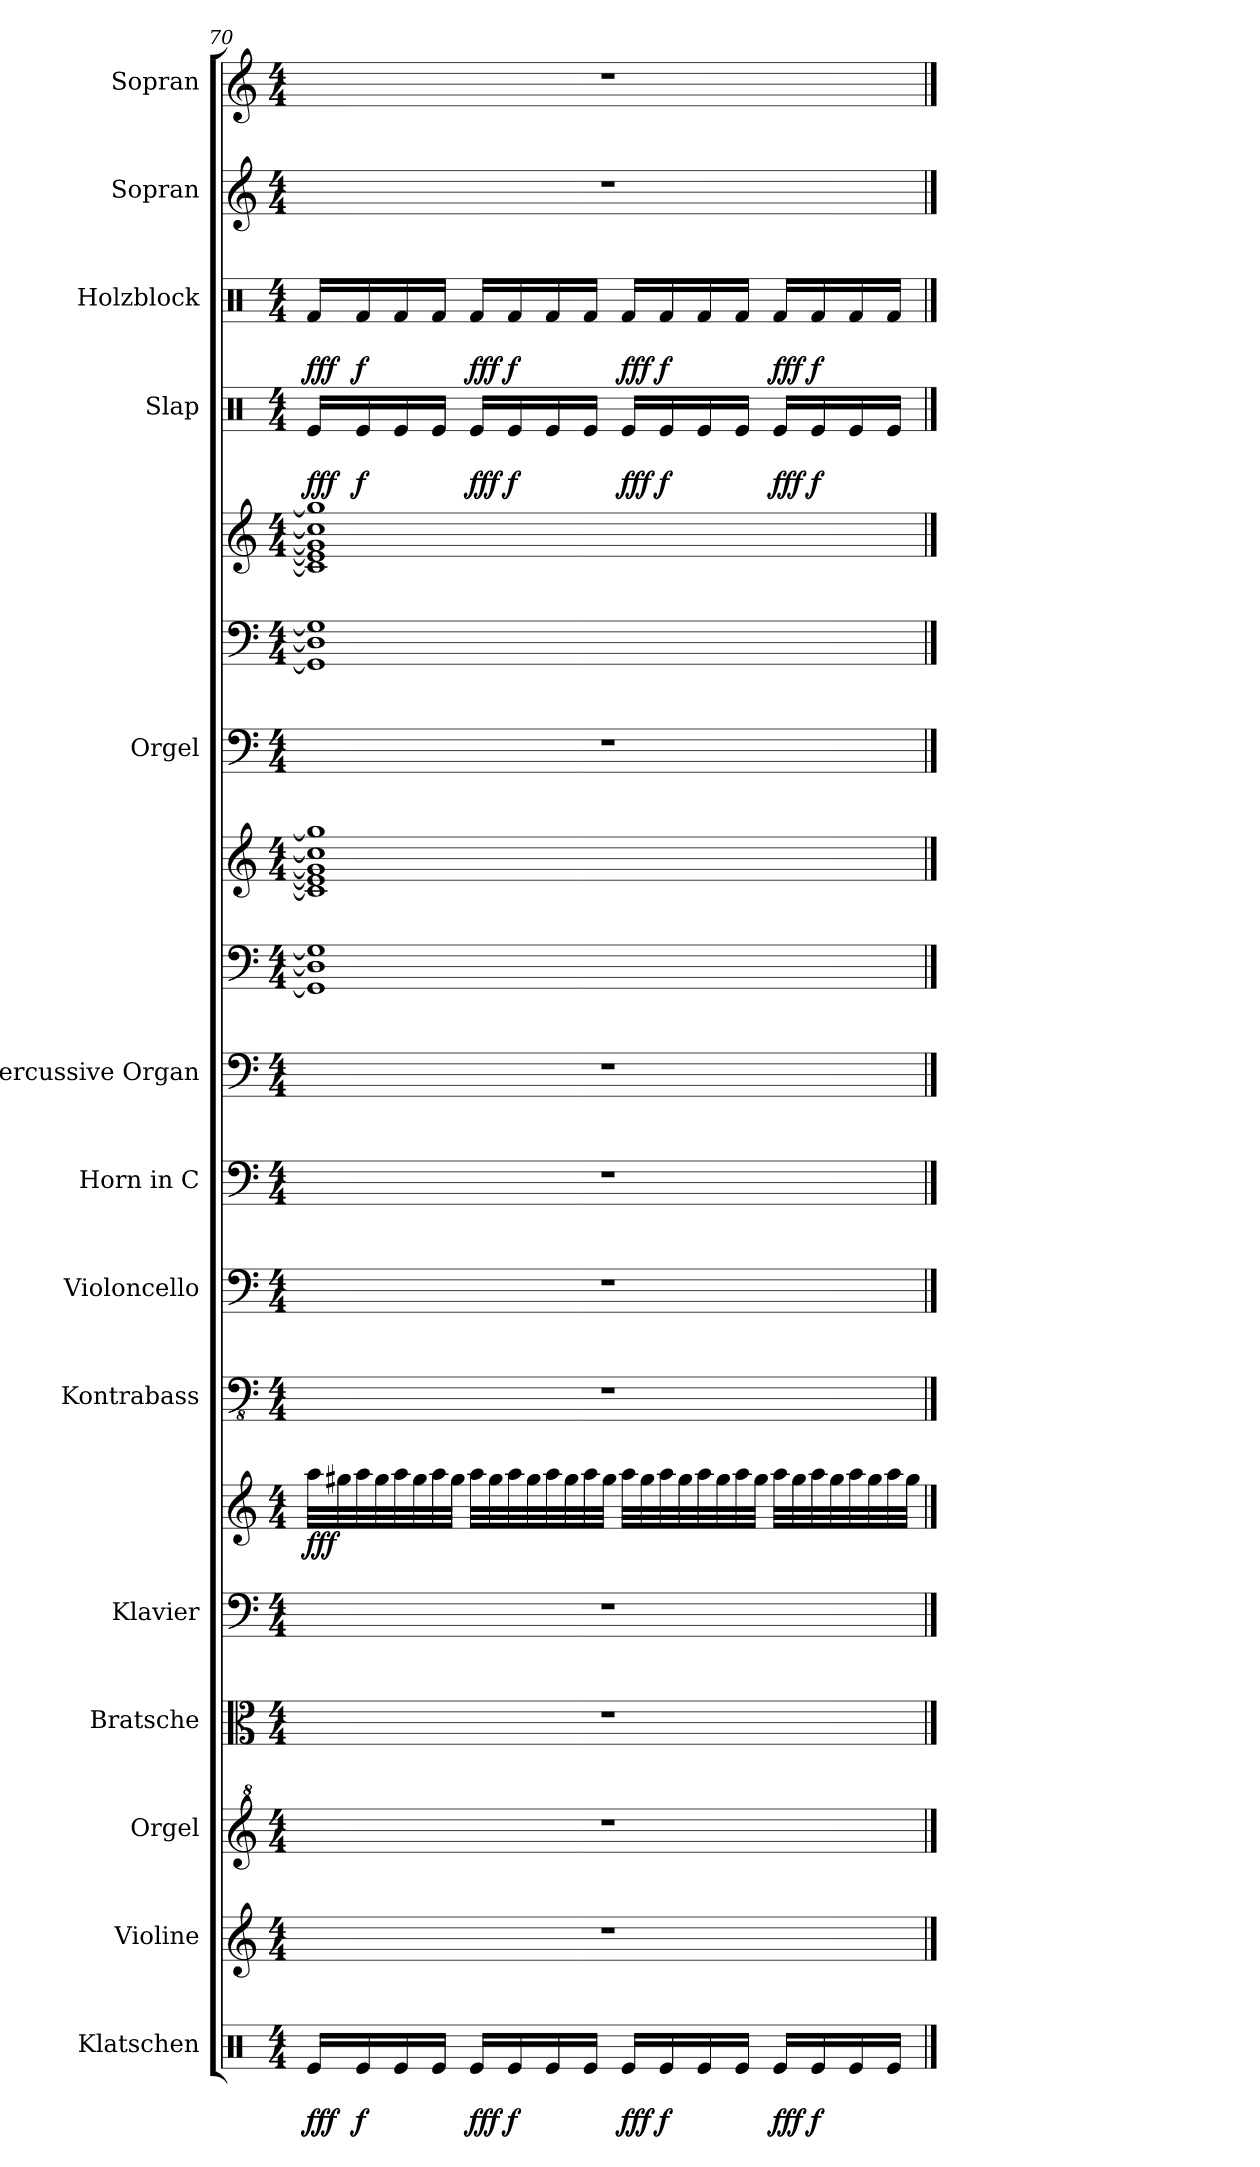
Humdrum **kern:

**kern	**dynam	**kern	**kern	**kern	**kern	**kern	**dynam	**kern	**kern	**kern	**kern	**kern	**kern	**kern	**kern	**kern	**kern	**dynam	**kern	**dynam	**kern	**kern
*part14	*part14	*part13	*part12	*part11	*part10	*part10	*part10	*part9	*part8	*part7	*part6	*part6	*part6	*part5	*part5	*part5	*part4	*part4	*part3	*part3	*part2	*part1
*staff19	*staff19	*staff18	*staff17	*staff16	*staff15	*staff14	*staff14/15	*staff13	*staff12	*staff11	*staff10	*staff9	*staff8	*staff7	*staff6	*staff5	*staff4	*staff4	*staff3	*staff3	*staff2	*staff1
*I"Klatschen	*	*I"Violine	*I"Orgel	*I"Bratsche	*I"Klavier	*	*	*I"Kontrabass	*I"Violoncello	*I"Horn in C	*I"Percussive Organ	*	*	*I"Orgel	*	*	*I"Slap	*	*I"Holzblock	*	*I"Sopran	*I"Sopran
*I'Klt.	*	*I'Vl.	*I'Org	*I'Bra.	*I'Klav.	*	*	*I'Kb.	*I'Vc.	*	*I'Perc. Org.	*	*	*I'Org.	*	*	*I'Sla.	*	*I'Hlz.bl.	*	*I'S.	*I'S.
*clefX	*	*clefG2	*clefG^2	*clefC3	*clefF4	*clefG2	*	*clefFv4	*clefF4	*clefF4	*clefF4	*clefF4	*clefG2	*clefF4	*clefF4	*clefG2	*clefX	*	*clefX	*	*clefG2	*clefG2
*	*	*	*	*	*	*	*	*	*	*ITrd7c12	*	*	*	*	*	*	*	*	*	*	*	*
*k[]	*	*k[]	*k[]	*k[]	*k[]	*k[]	*	*k[]	*k[]	*k[]	*k[]	*k[]	*k[]	*k[]	*k[]	*k[]	*k[]	*	*k[]	*	*k[]	*k[]
*M4/4	*	*M4/4	*M4/4	*M4/4	*M4/4	*M4/4	*	*M4/4	*M4/4	*M4/4	*M4/4	*M4/4	*M4/4	*M4/4	*M4/4	*M4/4	*M4/4	*	*M4/4	*	*M4/4	*M4/4
=70	=70	=70	=70	=70	=70	=70	=70	=70	=70	=70	=70	=70	=70	=70	=70	=70	=70	=70	=70	=70	=70	=70
!	!LO:DY:b	!	!	!	!	!	!LO:DY:b	!	!	!	!	!	!	!	!	!	!	!LO:DY:b	!	!LO:DY:b	!	!
16Re/LL	fff	1r	1r	1r	1r	32aa\LLL	fff	1r	1r	1r	1r	1GG] 1D] 1G]	1c] 1e] 1g#] 1cc] 1gg#]	1r	1GG] 1D] 1G]	1c] 1e] 1g#] 1cc] 1gg#]	16Re/LL	fff	16Rf/LL	fff	1r	1r
.	.	.	.	.	.	32gg#X\	.	.	.	.	.	.	.	.	.	.	.	.	.	.	.	.
!	!LO:DY:b	!	!	!	!	!	!	!	!	!	!	!	!	!	!	!	!	!LO:DY:b	!	!LO:DY:b	!	!
16Re/	f	.	.	.	.	32aa\	.	.	.	.	.	.	.	.	.	.	16Re/	f	16Rf/	f	.	.
.	.	.	.	.	.	32gg#\	.	.	.	.	.	.	.	.	.	.	.	.	.	.	.	.
16Re/	.	.	.	.	.	32aa\	.	.	.	.	.	.	.	.	.	.	16Re/	.	16Rf/	.	.	.
.	.	.	.	.	.	32gg#\	.	.	.	.	.	.	.	.	.	.	.	.	.	.	.	.
16Re/JJ	.	.	.	.	.	32aa\	.	.	.	.	.	.	.	.	.	.	16Re/JJ	.	16Rf/JJ	.	.	.
.	.	.	.	.	.	32gg#\JJJ	.	.	.	.	.	.	.	.	.	.	.	.	.	.	.	.
!	!LO:DY:b	!	!	!	!	!	!	!	!	!	!	!	!	!	!	!	!	!LO:DY:b	!	!LO:DY:b	!	!
16Re/LL	fff	.	.	.	.	32aa\LLL	.	.	.	.	.	.	.	.	.	.	16Re/LL	fff	16Rf/LL	fff	.	.
.	.	.	.	.	.	32gg#\	.	.	.	.	.	.	.	.	.	.	.	.	.	.	.	.
!	!LO:DY:b	!	!	!	!	!	!	!	!	!	!	!	!	!	!	!	!	!LO:DY:b	!	!LO:DY:b	!	!
16Re/	f	.	.	.	.	32aa\	.	.	.	.	.	.	.	.	.	.	16Re/	f	16Rf/	f	.	.
.	.	.	.	.	.	32gg#\	.	.	.	.	.	.	.	.	.	.	.	.	.	.	.	.
16Re/	.	.	.	.	.	32aa\	.	.	.	.	.	.	.	.	.	.	16Re/	.	16Rf/	.	.	.
.	.	.	.	.	.	32gg#\	.	.	.	.	.	.	.	.	.	.	.	.	.	.	.	.
16Re/JJ	.	.	.	.	.	32aa\	.	.	.	.	.	.	.	.	.	.	16Re/JJ	.	16Rf/JJ	.	.	.
.	.	.	.	.	.	32gg#\JJJ	.	.	.	.	.	.	.	.	.	.	.	.	.	.	.	.
!	!LO:DY:b	!	!	!	!	!	!	!	!	!	!	!	!	!	!	!	!	!LO:DY:b	!	!LO:DY:b	!	!
16Re/LL	fff	.	.	.	.	32aa\LLL	.	.	.	.	.	.	.	.	.	.	16Re/LL	fff	16Rf/LL	fff	.	.
.	.	.	.	.	.	32gg#\	.	.	.	.	.	.	.	.	.	.	.	.	.	.	.	.
!	!LO:DY:b	!	!	!	!	!	!	!	!	!	!	!	!	!	!	!	!	!LO:DY:b	!	!LO:DY:b	!	!
16Re/	f	.	.	.	.	32aa\	.	.	.	.	.	.	.	.	.	.	16Re/	f	16Rf/	f	.	.
.	.	.	.	.	.	32gg#\	.	.	.	.	.	.	.	.	.	.	.	.	.	.	.	.
16Re/	.	.	.	.	.	32aa\	.	.	.	.	.	.	.	.	.	.	16Re/	.	16Rf/	.	.	.
.	.	.	.	.	.	32gg#\	.	.	.	.	.	.	.	.	.	.	.	.	.	.	.	.
16Re/JJ	.	.	.	.	.	32aa\	.	.	.	.	.	.	.	.	.	.	16Re/JJ	.	16Rf/JJ	.	.	.
.	.	.	.	.	.	32gg#\JJJ	.	.	.	.	.	.	.	.	.	.	.	.	.	.	.	.
!	!LO:DY:b	!	!	!	!	!	!	!	!	!	!	!	!	!	!	!	!	!LO:DY:b	!	!LO:DY:b	!	!
16Re/LL	fff	.	.	.	.	32aa\LLL	.	.	.	.	.	.	.	.	.	.	16Re/LL	fff	16Rf/LL	fff	.	.
.	.	.	.	.	.	32gg#\	.	.	.	.	.	.	.	.	.	.	.	.	.	.	.	.
!	!LO:DY:b	!	!	!	!	!	!	!	!	!	!	!	!	!	!	!	!	!LO:DY:b	!	!LO:DY:b	!	!
16Re/	f	.	.	.	.	32aa\	.	.	.	.	.	.	.	.	.	.	16Re/	f	16Rf/	f	.	.
.	.	.	.	.	.	32gg#\	.	.	.	.	.	.	.	.	.	.	.	.	.	.	.	.
16Re/	.	.	.	.	.	32aa\	.	.	.	.	.	.	.	.	.	.	16Re/	.	16Rf/	.	.	.
.	.	.	.	.	.	32gg#\	.	.	.	.	.	.	.	.	.	.	.	.	.	.	.	.
16Re/JJ	.	.	.	.	.	32aa\	.	.	.	.	.	.	.	.	.	.	16Re/JJ	.	16Rf/JJ	.	.	.
.	.	.	.	.	.	32gg#\JJJ	.	.	.	.	.	.	.	.	.	.	.	.	.	.	.	.
==	==	==	==	==	==	==	==	==	==	==	==	==	==	==	==	==	==	==	==	==	==	==
*-	*-	*-	*-	*-	*-	*-	*-	*-	*-	*-	*-	*-	*-	*-	*-	*-	*-	*-	*-	*-	*-	*-
